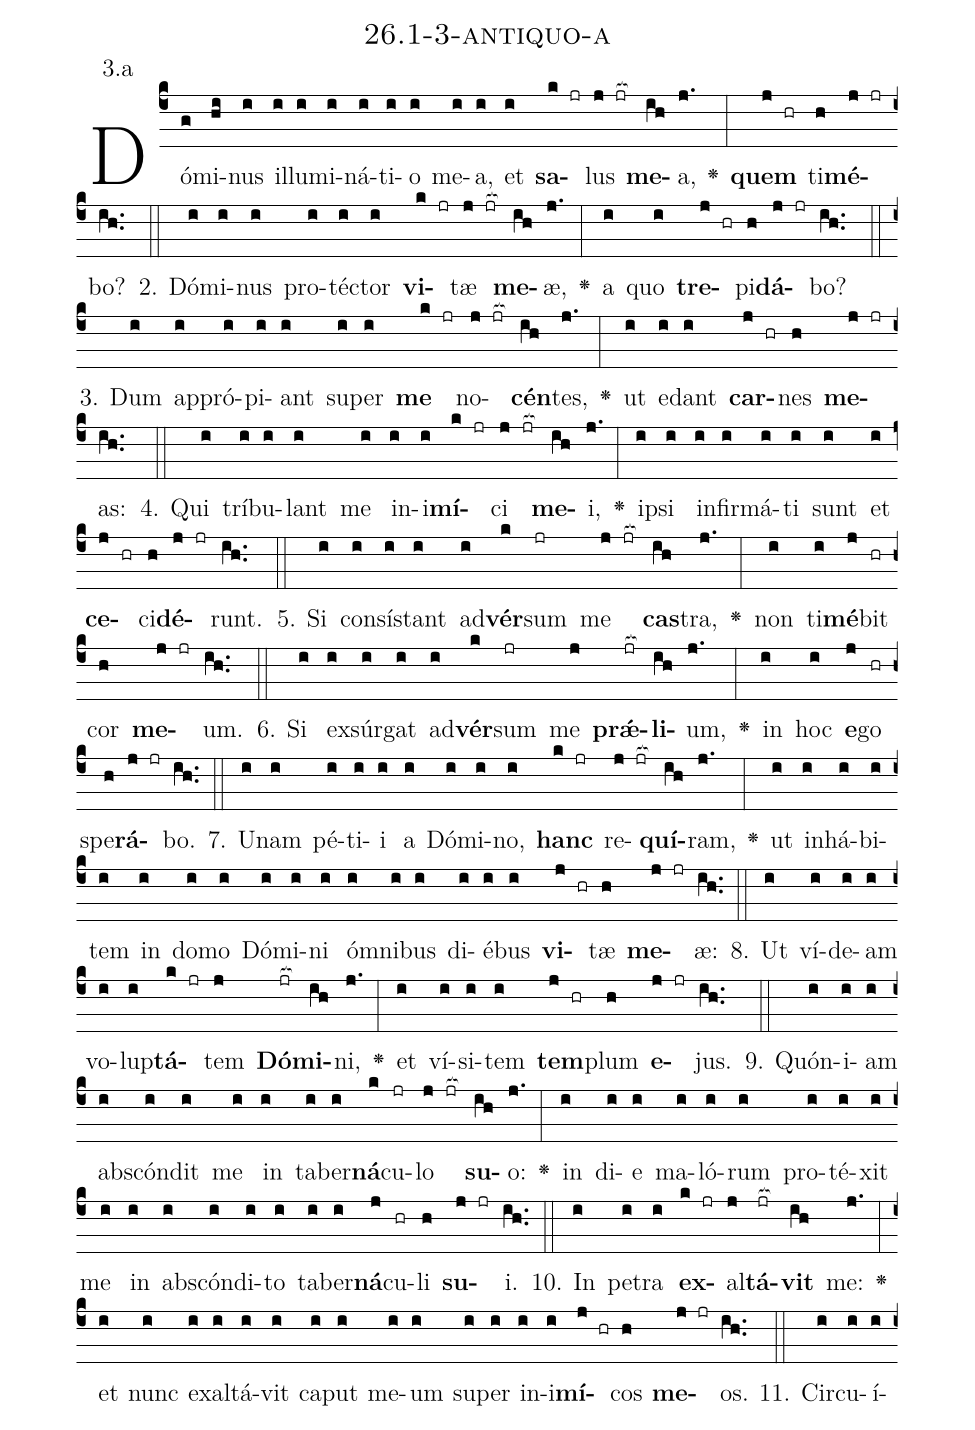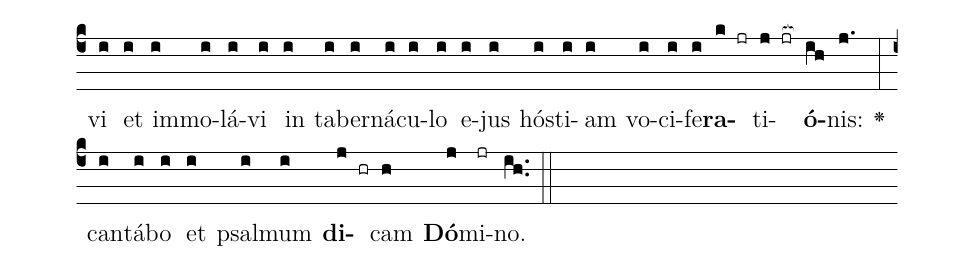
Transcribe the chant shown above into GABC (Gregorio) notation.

name: 26.1-3-antiquo-a;
annotation: 3.a;
%%
(c4)Dó(g)mi(hi)nus(i) il(i)lu(i)mi(i)ná(i)ti(i)o(i) me(i)a,(i) et(i) <b>sa</b>(k jr)lus(j jr[ocb:1{]) <b>me</b>(ih[ocb:0}])a,(j.) <v>\greheightstar</v>(:) <b>quem</b>(j hr) ti(h)<b>mé</b>(j jr)bo?(ih..) (::)
2. Dó(i)mi(i)nus(i) pro(i)téc(i)tor(i) <b>vi</b>(k jr)tæ(j jr[ocb:1{]) <b>me</b>(ih[ocb:0}])æ,(j.) <v>\greheightstar</v>(:) a(i) quo(i) <b>tre</b>(j hr)pi(h)<b>dá</b>(j jr)bo?(ih..) (::)
3. Dum(i) ap(i)pró(i)pi(i)ant(i) su(i)per(i) <b>me</b>(k jr) no(j jr[ocb:1{])<b>cén</b>(ih[ocb:0}])tes,(j.) <v>\greheightstar</v>(:) ut(i) e(i)dant(i) <b>car</b>(j hr)nes(h) <b>me</b>(j jr)as:(ih..) (::)
4. Qui(i) trí(i)bu(i)lant(i) me(i) in(i)i(i)<b>mí</b>(k jr)ci(j jr[ocb:1{]) <b>me</b>(ih[ocb:0}])i,(j.) <v>\greheightstar</v>(:) ip(i)si(i) in(i)fir(i)má(i)ti(i) sunt(i) et(i) <b>ce</b>(j hr)ci(h)<b>dé</b>(j jr)runt.(ih..) (::)
5. Si(i) con(i)sís(i)tant(i) ad(i)<b>vér</b>(k)sum(jr) me(j jr[ocb:1{]) <b>cas</b>(ih[ocb:0}])tra,(j.) <v>\greheightstar</v>(:) non(i) ti(i)<b>mé</b>(j)bit(hr) cor(h) <b>me</b>(j jr)um.(ih..) (::)
6. Si(i) ex(i)súr(i)gat(i) ad(i)<b>vér</b>(k)sum(jr) me(j) <b>prǽ</b>(jr[ocb:1{])<b>li</b>(ih[ocb:0}])um,(j.) <v>\greheightstar</v>(:) in(i) hoc(i) <b>e</b>(j)go(hr) spe(h)<b>rá</b>(j jr)bo.(ih..) (::)
7. U(i)nam(i) pé(i)ti(i)i(i) a(i) Dó(i)mi(i)no,(i) <b>hanc</b>(k jr) re(j jr[ocb:1{])<b>quí</b>(ih[ocb:0}])ram,(j.) <v>\greheightstar</v>(:) ut(i) in(i)há(i)bi(i)tem(i) in(i) do(i)mo(i) Dó(i)mi(i)ni(i) óm(i)ni(i)bus(i) di(i)é(i)bus(i) <b>vi</b>(j hr)tæ(h) <b>me</b>(j jr)æ:(ih..) (::)
8. Ut(i) ví(i)de(i)am(i) vo(i)lup(i)<b>tá</b>(k jr)tem(j) <b>Dó</b>(jr[ocb:1{])<b>mi</b>(ih[ocb:0}])ni,(j.) <v>\greheightstar</v>(:) et(i) ví(i)si(i)tem(i) <b>tem</b>(j hr)plum(h) <b>e</b>(j jr)jus.(ih..) (::)
9. Quón(i)i(i)am(i) abs(i)cón(i)dit(i) me(i) in(i) ta(i)ber(i)<b>ná</b>(k)cu(jr)lo(j jr[ocb:1{]) <b>su</b>(ih[ocb:0}])o:(j.) <v>\greheightstar</v>(:) in(i) di(i)e(i) ma(i)ló(i)rum(i) pro(i)té(i)xit(i) me(i) in(i) abs(i)cón(i)di(i)to(i) ta(i)ber(i)<b>ná</b>(j)cu(hr)li(h) <b>su</b>(j jr)i.(ih..) (::)
10. In(i) pe(i)tra(i) <b>ex</b>(k jr)al(j)<b>tá</b>(jr[ocb:1{])<b>vit</b>(ih[ocb:0}]) me:(j.) <v>\greheightstar</v>(:) et(i) nunc(i) ex(i)al(i)tá(i)vit(i) ca(i)put(i) me(i)um(i) su(i)per(i) in(i)i(i)<b>mí</b>(j hr)cos(h) <b>me</b>(j jr)os.(ih..) (::)
11. Cir(i)cu(i)í(i)vi(i) et(i) im(i)mo(i)lá(i)vi(i) in(i) ta(i)ber(i)ná(i)cu(i)lo(i) e(i)jus(i) hós(i)ti(i)am(i) vo(i)ci(i)fe(i)<b>ra</b>(k jr)ti(j jr[ocb:1{])<b>ó</b>(ih[ocb:0}])nis:(j.) <v>\greheightstar</v>(:) can(i)tá(i)bo(i) et(i) psal(i)mum(i) <b>di</b>(j hr)cam(h) <b>Dó</b>(j)mi(jr)no.(ih..) (::)
